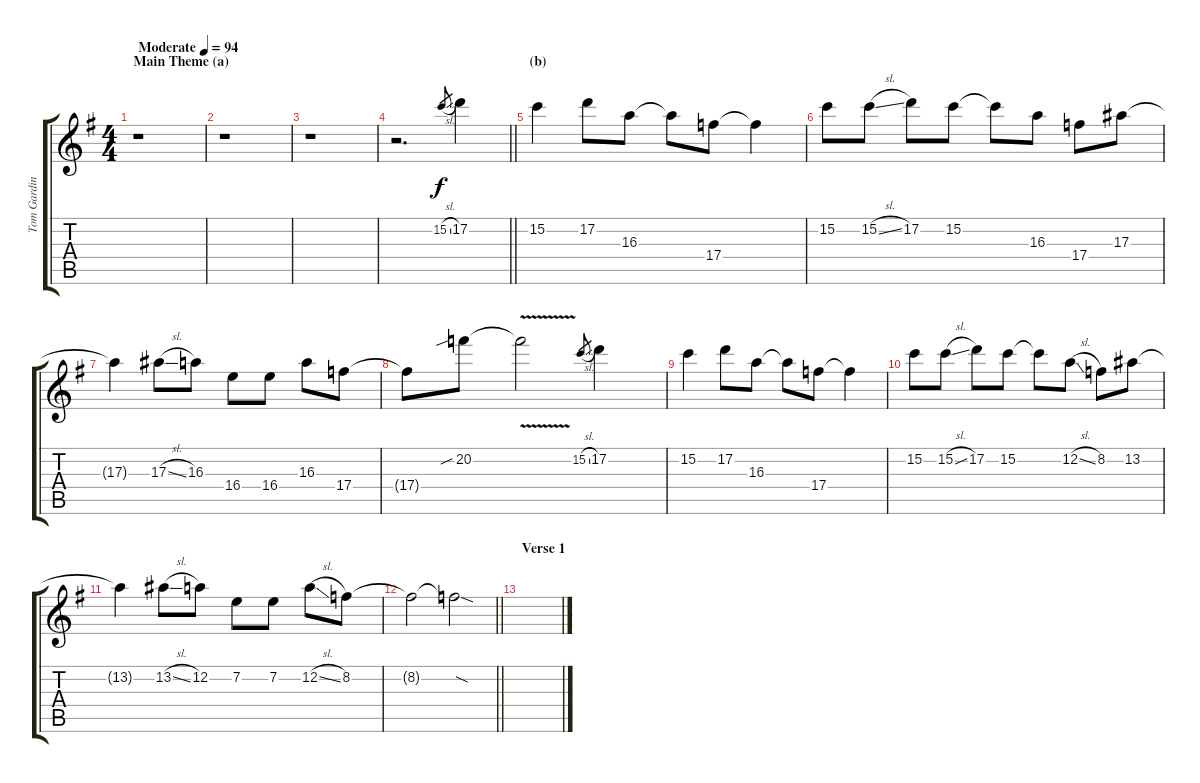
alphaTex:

\track ("Tom Gardiner - lead/rhythm guitar" "Tom Gardin") {instrument distortionguitar}
\staff {score tabs}
\tuning (D4 A3 F3 C3 G2 D2) {hide}
\ts (4 4)
\section ("" "Main Theme (a)")
\tempo (94 "Moderate")
\clef g2
\ks eminor
r.1{dy f instrument distortionguitar} |
r.1 |
r.1 |
\barLineRight lightlight
r.2{d} 15.2{sl}.8{gr} 17.2.4 |
\section ("" "(b)")
15.2.4 17.2.8 16.3.8 16.3{t}.8 17.4.8 17.4{t}.4 |
15.2.8 15.2{sl}.8 17.2.8 15.2.8 15.2{t}.8 16.3.8 17.4.8 17.3.8 |
17.3{t}.4 17.3{sl}.8 16.3.8 16.4.8 16.4.8 16.3.8 17.4.8 |
17.4{t}.8 20.2{sib}.8 20.2{v t}.2 15.2{sl}.8{gr} 17.2.4 |
15.2.4 17.2.8 16.3.8 16.3{t}.8 17.4.8 17.4{t}.4 |
15.2.8 15.2{sl}.8 17.2.8 15.2.8 15.2{t}.8 12.2{sl}.8 8.2.8 13.2.8 |
13.2{t}.4 13.2{sl}.8 12.2.8 7.2.8 7.2.8 12.2{sl}.8 8.2.8 |
\barLineRight lightlight
8.2{t}.2 8.2{sod t}.2 |
\section ("" "Verse 1")
